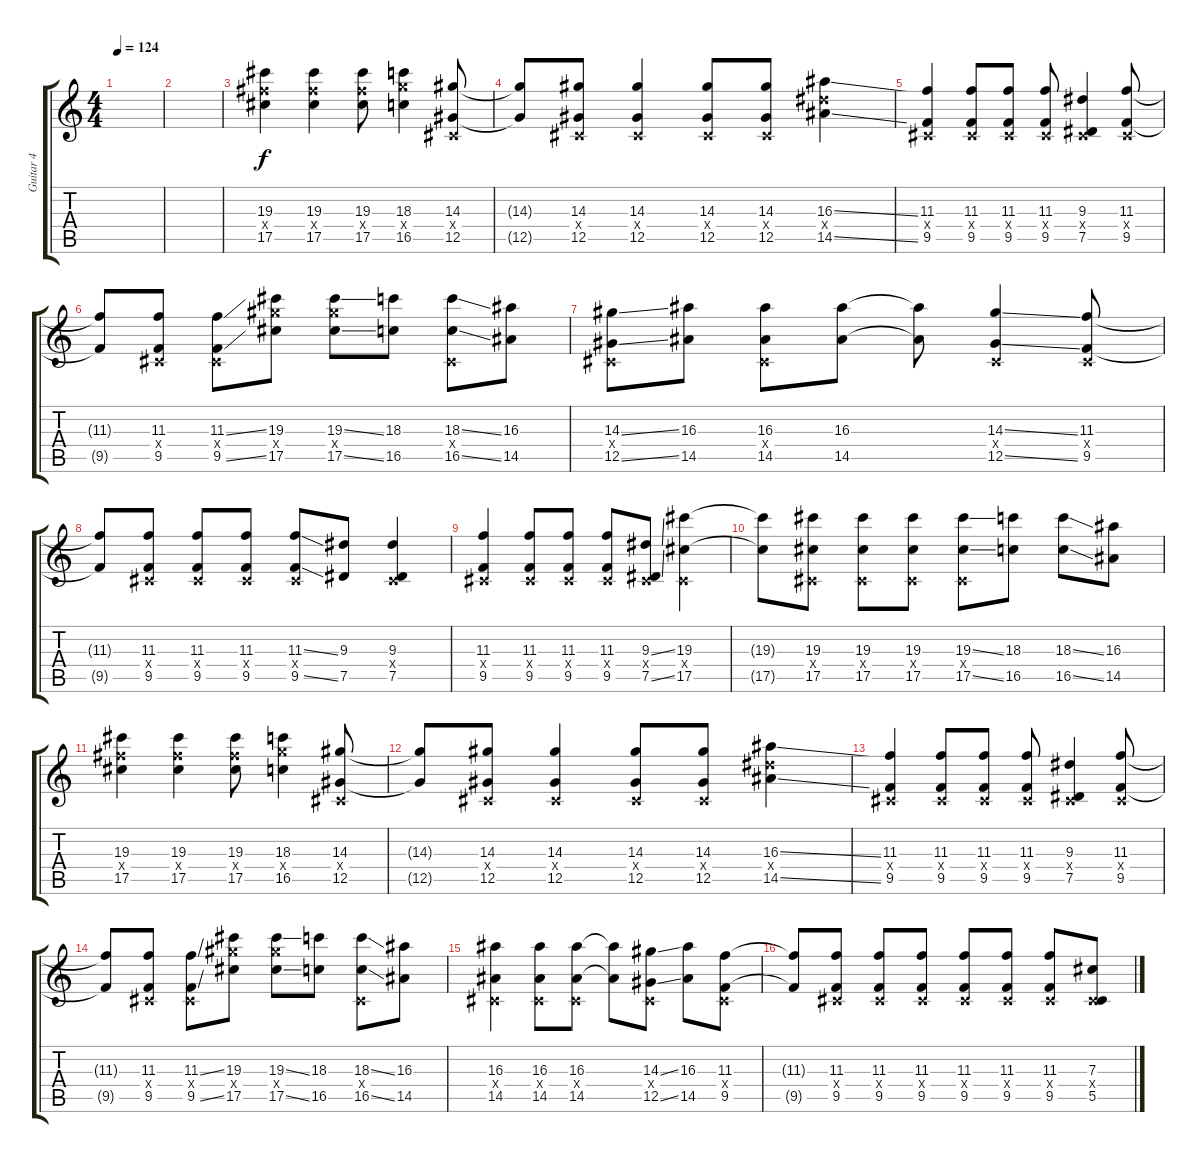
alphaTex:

\track ("Guitar 4" "Guitar 4") {instrument distortionguitar}
\staff {score tabs}
\tuning (Eb4 Bb3 Gb3 Db3 Ab2 Db2) {hide}
\ts (4 4)
\tempo 124
\clef g2
\ks c
|
|
(19.3 17.4{x} 17.5).4 (19.3 17.4{x} 17.5).4 (19.3 17.4{x} 17.5).8 (18.3 18.4{x} 16.5).4 (14.3 0.4{x} 12.5).8 |
(14.3{t} 12.5{t}).8 (14.3 0.4{x} 12.5).8 (14.3 0.4{x} 12.5).4 (14.3 0.4{x} 12.5).8 (14.3 0.4{x} 12.5).8 (16.3{ss} 14.4{x} 14.5{ss}).4 |
(11.3 0.4{x} 9.5).4 (11.3 0.4{x} 9.5).8 (11.3 0.4{x} 9.5).8 (11.3 0.4{x} 9.5).8 (9.3 0.4{x} 7.5).4 (11.3 0.4{x} 9.5).8 |
(11.3{t} 9.5{t}).8 (11.3 0.4{x} 9.5).8 (11.3{ss} 0.4{x} 9.5{ss}).8 (19.3 19.4{x} 17.5).8 (19.3{ss} 19.4{x} 17.5{ss}).8 (18.3 16.5).8 (18.3{ss} 0.4{x} 16.5{ss}).8 (16.3 14.5).8 |
(14.3{ss} 0.4{x} 12.5{ss}).8 (16.3 14.5).8 (16.3 0.4{x} 14.5).8 (16.3 14.5).8 (16.3{t} 14.5{t}).8 (14.3{ss} 0.4{x} 12.5{ss}).4 (11.3 0.4{x} 9.5).8 |
(11.3{t} 9.5{t}).8 (11.3 0.4{x} 9.5).8 (11.3 0.4{x} 9.5).8 (11.3 0.4{x} 9.5).8 (11.3{ss} 0.4{x} 9.5{ss}).8 (9.3 7.5).8 (9.3 0.4{x} 7.5).4 |
(11.3 0.4{x} 9.5).4 (11.3 0.4{x} 9.5).8 (11.3 0.4{x} 9.5).8 (11.3 0.4{x} 9.5).8 (9.3{ss} 0.4{x} 7.5{ss}).8 (19.3 0.4{x} 17.5).4 |
(19.3{t} 17.5{t}).8 (19.3 0.4{x} 17.5).8 (19.3 0.4{x} 17.5).8 (19.3 0.4{x} 17.5).8 (19.3{ss} 0.4{x} 17.5{ss}).8 (18.3 16.5).8 (18.3{ss} 16.5{ss}).8 (16.3 14.5).8 |
(19.3 17.4{x} 17.5).4 (19.3 17.4{x} 17.5).4 (19.3 17.4{x} 17.5).8 (18.3 18.4{x} 16.5).4 (14.3 0.4{x} 12.5).8 |
(14.3{t} 12.5{t}).8 (14.3 0.4{x} 12.5).8 (14.3 0.4{x} 12.5).4 (14.3 0.4{x} 12.5).8 (14.3 0.4{x} 12.5).8 (16.3{ss} 14.4{x} 14.5{ss}).4 |
(11.3 0.4{x} 9.5).4 (11.3 0.4{x} 9.5).8 (11.3 0.4{x} 9.5).8 (11.3 0.4{x} 9.5).8 (9.3 0.4{x} 7.5).4 (11.3 0.4{x} 9.5).8 |
(11.3{t} 9.5{t}).8 (11.3 0.4{x} 9.5).8 (11.3{ss} 0.4{x} 9.5{ss}).8 (19.3 19.4{x} 17.5).8 (19.3{ss} 19.4{x} 17.5{ss}).8 (18.3 16.5).8 (18.3{ss} 0.4{x} 16.5{ss}).8 (16.3 14.5).8 |
(16.3 0.4{x} 14.5).4 (16.3 0.4{x} 14.5).8 (16.3 0.4{x} 14.5).8 (16.3{t} 14.5{t}).8 (14.3{ss} 0.4{x} 12.5{ss}).8 (16.3 14.5).8 (11.3 0.4{x} 9.5).8 |
(11.3{t} 9.5{t}).8 (11.3 0.4{x} 9.5).8 (11.3 0.4{x} 9.5).8 (11.3 0.4{x} 9.5).8 (11.3 0.4{x} 9.5).8 (11.3 0.4{x} 9.5).8 (11.3 0.4{x} 9.5).8 (7.3 0.4{x} 5.5).8
